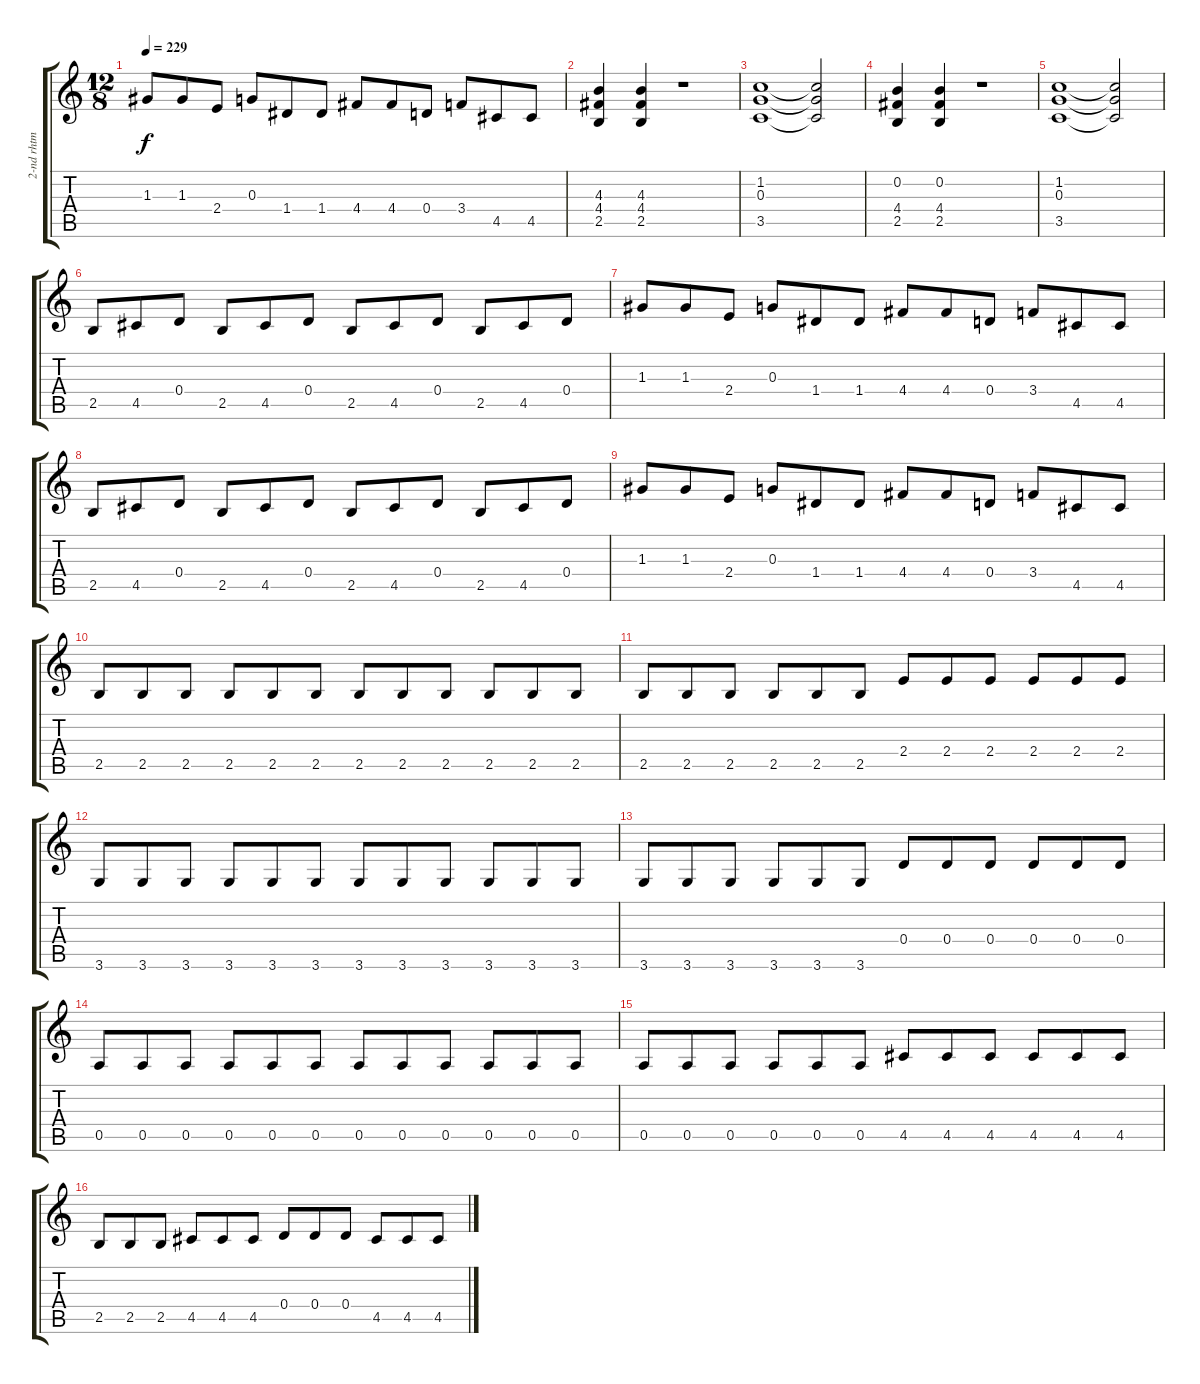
\track ("2-nd rhtm gtr" "2-nd rhtm ") {instrument distortionguitar}
\staff {score tabs}
\tuning (E4 B3 G3 D3 A2 E2) {hide}
\ts (12 8)
\tempo 229
\clef g2
\ks c
1.3.8{dy f} 1.3.8 2.4.8 0.3.8 1.4.8 1.4.8 4.4.8 4.4.8 0.4.8 3.4.8 4.5.8 4.5.8 |
(4.3 4.4 2.5).4 (4.3 4.4 2.5).4 r.1 |
(1.2 0.3 3.5).1 (1.2{t} 0.3{t} 3.5{t}).2 |
(0.2 4.4 2.5).4 (0.2 4.4 2.5).4 r.1 |
(1.2 0.3 3.5).1 (1.2{t} 0.3{t} 3.5{t}).2 |
2.5.8 4.5.8 0.4.8 2.5.8 4.5.8 0.4.8 2.5.8 4.5.8 0.4.8 2.5.8 4.5.8 0.4.8 |
1.3.8 1.3.8 2.4.8 0.3.8 1.4.8 1.4.8 4.4.8 4.4.8 0.4.8 3.4.8 4.5.8 4.5.8 |
2.5.8 4.5.8 0.4.8 2.5.8 4.5.8 0.4.8 2.5.8 4.5.8 0.4.8 2.5.8 4.5.8 0.4.8 |
1.3.8 1.3.8 2.4.8 0.3.8 1.4.8 1.4.8 4.4.8 4.4.8 0.4.8 3.4.8 4.5.8 4.5.8 |
2.5.8 2.5.8 2.5.8 2.5.8 2.5.8 2.5.8 2.5.8 2.5.8 2.5.8 2.5.8 2.5.8 2.5.8 |
2.5.8 2.5.8 2.5.8 2.5.8 2.5.8 2.5.8 2.4.8 2.4.8 2.4.8 2.4.8 2.4.8 2.4.8 |
3.6.8 3.6.8 3.6.8 3.6.8 3.6.8 3.6.8 3.6.8 3.6.8 3.6.8 3.6.8 3.6.8 3.6.8 |
3.6.8 3.6.8 3.6.8 3.6.8 3.6.8 3.6.8 0.4.8 0.4.8 0.4.8 0.4.8 0.4.8 0.4.8 |
0.5.8 0.5.8 0.5.8 0.5.8 0.5.8 0.5.8 0.5.8 0.5.8 0.5.8 0.5.8 0.5.8 0.5.8 |
0.5.8 0.5.8 0.5.8 0.5.8 0.5.8 0.5.8 4.5.8 4.5.8 4.5.8 4.5.8 4.5.8 4.5.8 |
2.5.8 2.5.8 2.5.8 4.5.8 4.5.8 4.5.8 0.4.8 0.4.8 0.4.8 4.5.8 4.5.8 4.5.8
